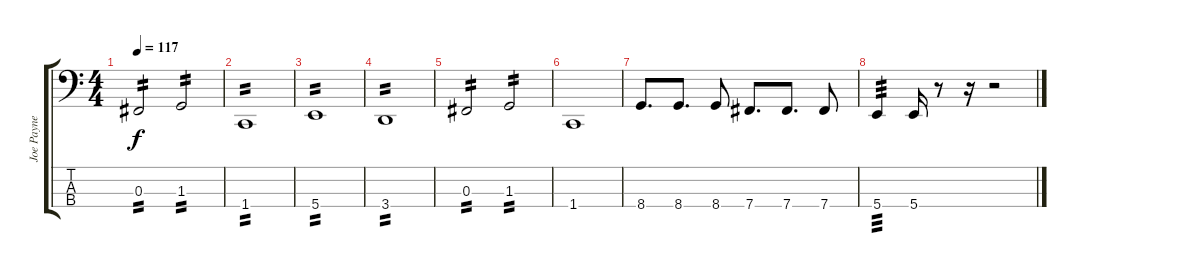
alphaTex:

\track ("Joe Payne" "Joe Payne") {instrument electricbasspick}
\staff {score tabs}
\tuning (E2 B1 Gb1 B0) {hide}
\ts (4 4)
\tempo 117
\clef f4
\ks c
0.3.2{tp 2 dy f} 1.3.2{tp 2} |
1.4.1{tp 2} |
5.4.1{tp 2} |
3.4.1{tp 2} |
0.3.2{tp 2} 1.3.2{tp 2} |
1.4.1 |
8.4.8{d} 8.4.8{d} 8.4.8 7.4.8{d} 7.4.8{d} 7.4.8 |
5.4.4{tp 3} 5.4.16 r.8 r.16 r.2
